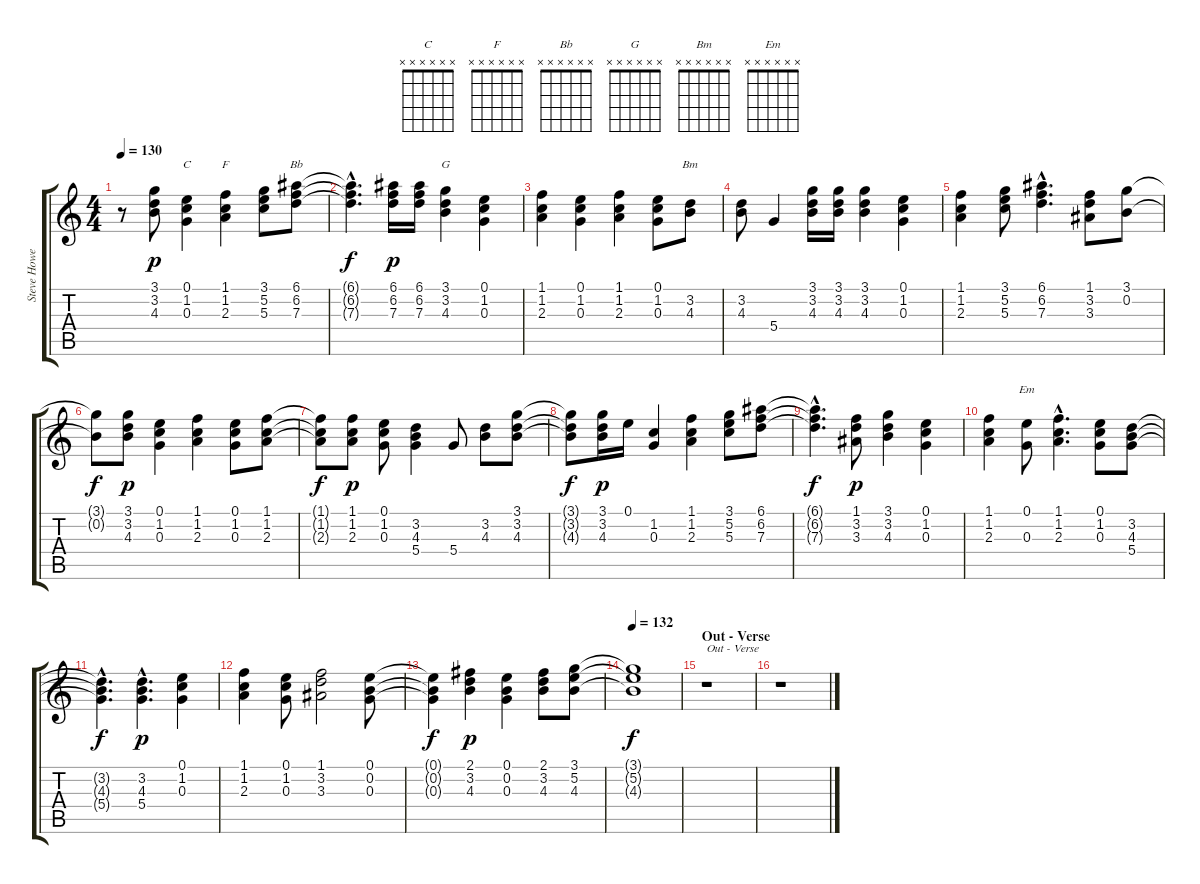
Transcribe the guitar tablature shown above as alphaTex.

\track ("Steve Howe 2" "Steve Howe") {instrument overdrivenguitar}
\staff {score tabs}
\tuning (E4 B3 G3 D3 A2 E2) {hide}
\chord ("C" x x x x x x)
\chord ("F" x x x x x x)
\chord ("Bb" x x x x x x)
\chord ("G" x x x x x x)
\chord ("Bm" x x x x x x)
\chord ("Em" x x x x x x)
\ts (4 4)
\tempo 130
\clef g2
\ks c
r.8{dy p} (3.1 3.2 4.3).8 (0.1 1.2 0.3).4{ch "C"} (1.1 1.2 2.3).4{ch "F"} (3.1 5.2 5.3).8 (6.1 6.2 7.3).8{ch "Bb"} |
(6.1{hac t} 6.2{hac t} 7.3{hac t}).4{d dy f} (6.1 6.2 7.3).16{dy p} (6.1 6.2 7.3).16 (3.1 3.2 4.3).4{ch "G"} (0.1 1.2 0.3).4 |
(1.1 1.2 2.3).4 (0.1 1.2 0.3).4 (1.1 1.2 2.3).4 (0.1 1.2 0.3).8 (3.2 4.3).8{ch "Bm"} |
(3.2 4.3).8 5.4.4 (3.1 3.2 4.3).16 (3.1 3.2 4.3).16 (3.1 3.2 4.3).4 (0.1 1.2 0.3).4 |
(1.1 1.2 2.3).4 (3.1 5.2 5.3).8 (6.1{hac} 6.2{hac} 7.3{hac}).4{d} (1.1 3.2 3.3).8 (3.1 0.2).8 |
(3.1{t} 0.2{t}).8{dy f} (3.1 3.2 4.3).8{dy p} (0.1 1.2 0.3).4 (1.1 1.2 2.3).4 (0.1 1.2 0.3).8 (1.1 1.2 2.3).8 |
(1.1{t} 1.2{t} 2.3{t}).8{dy f} (1.1 1.2 2.3).8{dy p} (0.1 1.2 0.3).8 (3.2 4.3 5.4).4 5.4.8 (3.2 4.3).8 (3.1 3.2 4.3).8 |
(3.1{t} 3.2{t} 4.3{t}).8{dy f} (3.1 3.2 4.3).16{dy p} 0.1.16 (1.2 0.3).4 (1.1 1.2 2.3).4 (3.1 5.2 5.3).8 (6.1 6.2 7.3).8 |
(6.1{hac t} 6.2{hac t} 7.3{hac t}).4{d dy f} (1.1 3.2 3.3).8{dy p} (3.1 3.2 4.3).4 (0.1 1.2 0.3).4 |
(1.1 1.2 2.3).4 (0.1 0.3).8{ch "Em"} (1.1{hac} 1.2{hac} 2.3{hac}).4{d} (0.1 1.2 0.3).8 (3.2 4.3 5.4).8 |
(3.2{hac t} 4.3{hac t} 5.4{hac t}).4{d dy f} (3.2{hac} 4.3{hac} 5.4{hac}).4{d dy p} (0.1 1.2 0.3).4 |
(1.1 1.2 2.3).4 (0.1 1.2 0.3).8 (1.1 3.2 3.3).2 (0.1 0.2 0.3).8 |
(0.1{t} 0.2{t} 0.3{t}).4{dy f} (2.1 3.2 4.3).4{dy p} (0.1 0.2 0.3).4 (2.1 3.2 4.3).8 (3.1 5.2 4.3).8 |
\tempo 132
(3.1{t} 5.2{t} 4.3{t}).1{dy f} |
\section ("" "Out - Verse")
r.1{txt "Out - Verse"} |
r.1
